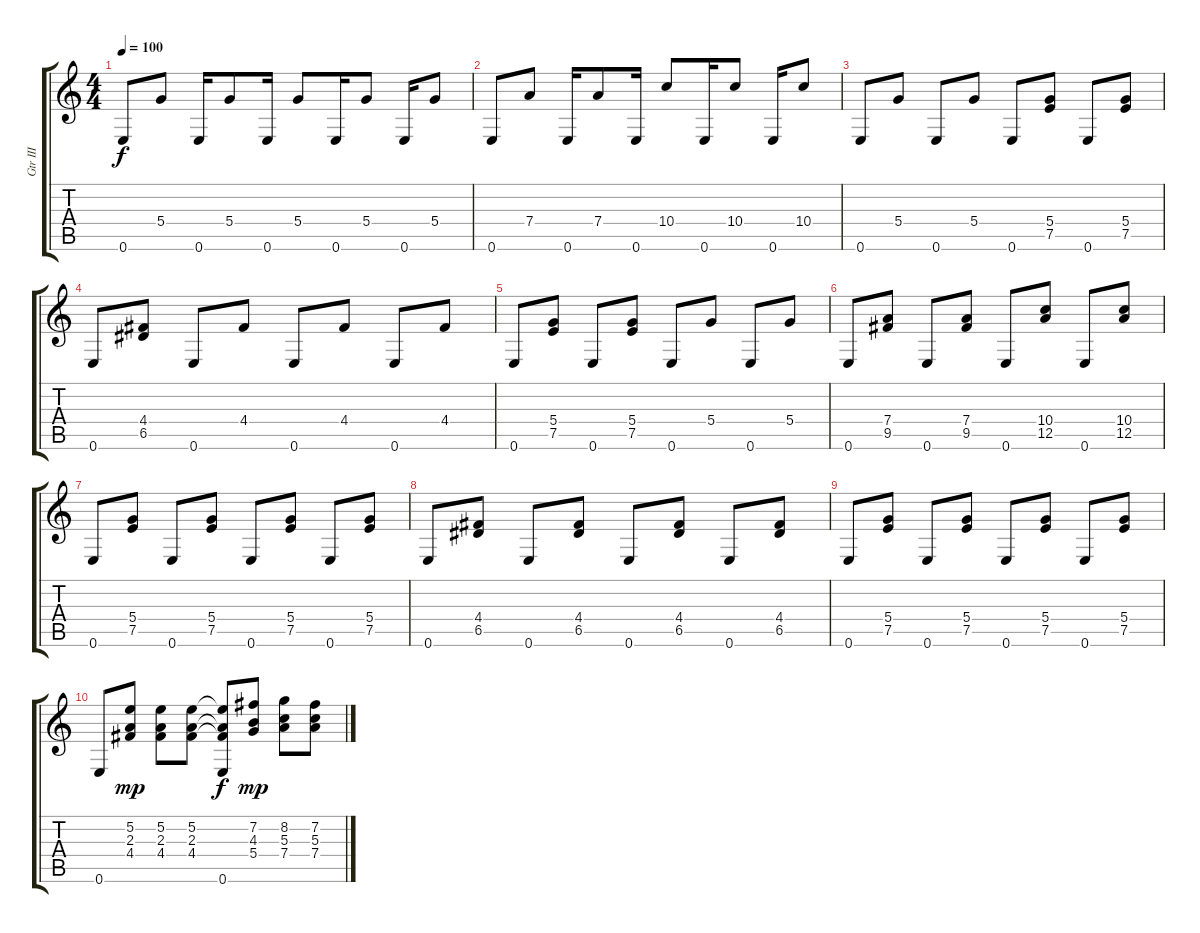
\track ("Gtr III" "Gtr III") {instrument acousticguitarsteel}
\staff {score tabs}
\tuning (E4 B3 G3 D3 A2 E2) {hide}
\ts (4 4)
\tempo 100
\clef g2
\ks c
0.6.8{dy f} 5.4.8 0.6.16 5.4.8 0.6.16 5.4.8 0.6.16 5.4.8 0.6.16 5.4.8 |
0.6.8 7.4.8 0.6.16 7.4.8 0.6.16 10.4.8 0.6.16 10.4.8 0.6.16 10.4.8 |
0.6.8 5.4.8 0.6.8 5.4.8 0.6.8 (5.4 7.5).8 0.6.8 (5.4 7.5).8 |
0.6.8 (4.4 6.5).8 0.6.8 4.4.8 0.6.8 4.4.8 0.6.8 4.4.8 |
0.6.8 (5.4 7.5).8 0.6.8 (5.4 7.5).8 0.6.8 5.4.8 0.6.8 5.4.8 |
0.6.8 (7.4 9.5).8 0.6.8 (7.4 9.5).8 0.6.8 (10.4 12.5).8 0.6.8 (10.4 12.5).8 |
0.6.8 (5.4 7.5).8 0.6.8 (5.4 7.5).8 0.6.8 (5.4 7.5).8 0.6.8 (5.4 7.5).8 |
0.6.8 (4.4 6.5).8 0.6.8 (4.4 6.5).8 0.6.8 (4.4 6.5).8 0.6.8 (4.4 6.5).8 |
0.6.8 (5.4 7.5).8 0.6.8 (5.4 7.5).8 0.6.8 (5.4 7.5).8 0.6.8 (5.4 7.5).8 |
0.6.8 (5.2 2.3 4.4).8{dy mp} (5.2 2.3 4.4).8 (5.2 2.3 4.4).8 (5.2{t} 2.3{t} 4.4{t} 0.6).8{dy f} (7.2 4.3 5.4).8{dy mp} (8.2 5.3 7.4).8 (7.2 5.3 7.4).8
